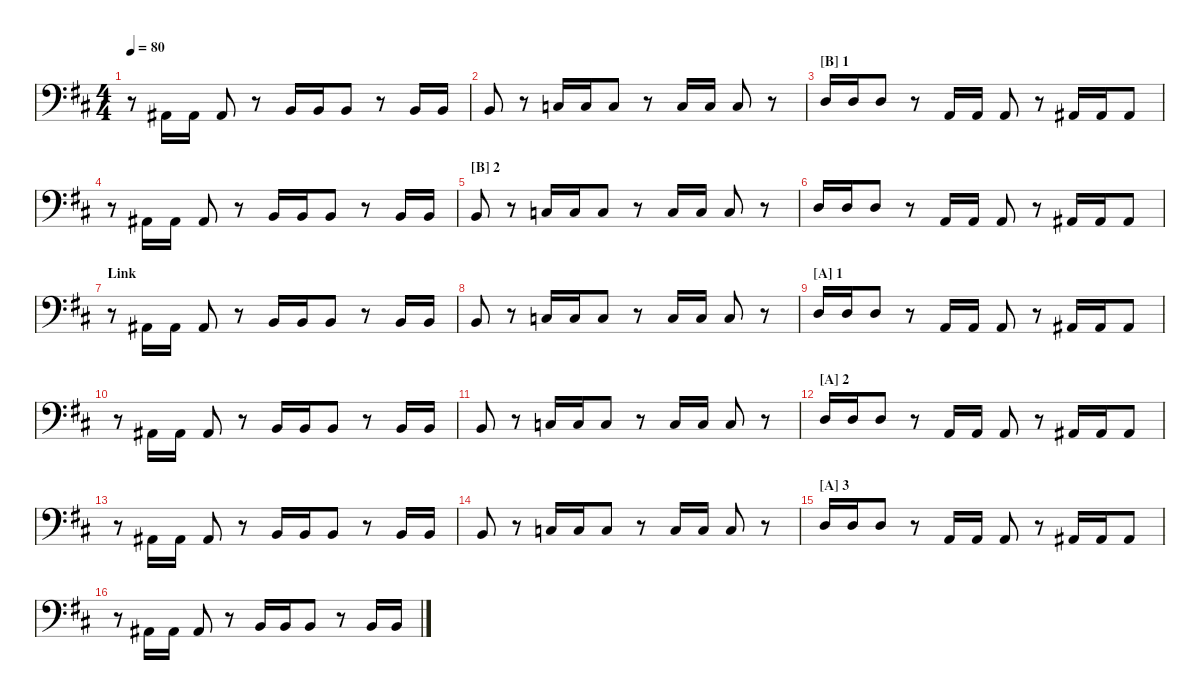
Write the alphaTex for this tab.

\hideDynamics
\bracketExtendMode nobrackets
\singleTrackTrackNamePolicy hidden
\multiTrackTrackNamePolicy hidden
\otherSystemsTrackNameOrientation horizontal
\track ("Strings 1" "S-Gt") {instrument stringensemble1}
\staff {score}
\tuning (E4 B3 G3 D3 A2 E2)
\ts (4 4)
\tempo 80
\clef f4
\ks d
r.8{dy f beam Down} 1.5{acc #}.16{beam Up} 1.5{acc #}.16{beam Up} 1.5{acc #}.8{beam Up} r.8{beam Up} 2.5{acc forcenatural}.16{beam Up} 2.5{acc forcenatural}.16{beam Up} 2.5{acc forcenatural}.8{beam Up} r.8{beam Up} 2.5{acc forcenatural}.16{beam Up} 2.5{acc forcenatural}.16{beam Up} |
2.5{acc forcenatural}.8{beam Up} r.8{beam Up} 3.5{acc forcenatural}.16{beam Up} 3.5{acc forcenatural}.16{beam Up} 3.5{acc forcenatural}.8{beam Up} r.8{beam Up} 3.5{acc forcenatural}.16{beam Up} 3.5{acc forcenatural}.16{beam Up} 3.5{acc forcenatural}.8{beam Up} r.8{beam Up} |
\section ("B" "1")
0.4{acc forcenatural}.16{beam Up} 0.4{acc forcenatural}.16{beam Up} 0.4{acc forcenatural}.8{beam Up} r.8{beam Up} 0.5{acc forcenatural}.16{dy pp beam Up} 0.5{acc forcenatural}.16{beam Up} 0.5{acc forcenatural}.8{beam Up} r.8{beam Up} 1.5{acc #}.16{beam Up} 1.5{acc #}.16{beam Up} 1.5{acc #}.8{beam Up} |
r.8{beam Down} 1.5{acc #}.16{beam Up} 1.5{acc #}.16{beam Up} 1.5{acc #}.8{beam Up} r.8{beam Up} 2.5{acc forcenatural}.16{beam Up} 2.5{acc forcenatural}.16{beam Up} 2.5{acc forcenatural}.8{beam Up} r.8{beam Up} 2.5{acc forcenatural}.16{beam Up} 2.5{acc forcenatural}.16{beam Up} |
\section ("B" "2")
2.5{acc forcenatural}.8{beam Up} r.8{beam Up} 3.5{acc forcenatural}.16{beam Up} 3.5{acc forcenatural}.16{beam Up} 3.5{acc forcenatural}.8{beam Up} r.8{beam Up} 3.5{acc forcenatural}.16{beam Up} 3.5{acc forcenatural}.16{beam Up} 3.5{acc forcenatural}.8{beam Up} r.8{beam Up} |
0.4{acc forcenatural}.16{dy f beam Up} 0.4{acc forcenatural}.16{beam Up} 0.4{acc forcenatural}.8{beam Up} r.8{beam Up} 0.5{acc forcenatural}.16{dy pp beam Up} 0.5{acc forcenatural}.16{beam Up} 0.5{acc forcenatural}.8{beam Up} r.8{beam Up} 1.5{acc #}.16{beam Up} 1.5{acc #}.16{beam Up} 1.5{acc #}.8{beam Up} |
\section ("" "Link")
r.8{beam Down} 1.5{acc #}.16{dy f beam Up} 1.5{acc #}.16{beam Up} 1.5{acc #}.8{beam Up} r.8{beam Up} 2.5{acc forcenatural}.16{beam Up} 2.5{acc forcenatural}.16{beam Up} 2.5{acc forcenatural}.8{beam Up} r.8{beam Up} 2.5{acc forcenatural}.16{beam Up} 2.5{acc forcenatural}.16{beam Up} |
2.5{acc forcenatural}.8{beam Up} r.8{beam Up} 3.5{acc forcenatural}.16{beam Up} 3.5{acc forcenatural}.16{beam Up} 3.5{acc forcenatural}.8{beam Up} r.8{beam Up} 3.5{acc forcenatural}.16{beam Up} 3.5{acc forcenatural}.16{beam Up} 3.5{acc forcenatural}.8{beam Up} r.8{beam Up} |
\section ("A" "1")
0.4{acc forcenatural}.16{beam Up} 0.4{acc forcenatural}.16{beam Up} 0.4{acc forcenatural}.8{beam Up} r.8{beam Up} 0.5{acc forcenatural}.16{beam Up} 0.5{acc forcenatural}.16{beam Up} 0.5{acc forcenatural}.8{beam Up} r.8{beam Up} 1.5{acc #}.16{beam Up} 1.5{acc #}.16{beam Up} 1.5{acc #}.8{beam Up} |
r.8{beam Down} 1.5{acc #}.16{beam Up} 1.5{acc #}.16{beam Up} 1.5{acc #}.8{beam Up} r.8{beam Up} 2.5{acc forcenatural}.16{beam Up} 2.5{acc forcenatural}.16{beam Up} 2.5{acc forcenatural}.8{beam Up} r.8{beam Up} 2.5{acc forcenatural}.16{beam Up} 2.5{acc forcenatural}.16{beam Up} |
2.5{acc forcenatural}.8{beam Up} r.8{beam Up} 3.5{acc forcenatural}.16{beam Up} 3.5{acc forcenatural}.16{beam Up} 3.5{acc forcenatural}.8{beam Up} r.8{beam Up} 3.5{acc forcenatural}.16{beam Up} 3.5{acc forcenatural}.16{beam Up} 3.5{acc forcenatural}.8{beam Up} r.8{beam Up} |
\section ("A" "2")
0.4{acc forcenatural}.16{beam Up} 0.4{acc forcenatural}.16{beam Up} 0.4{acc forcenatural}.8{beam Up} r.8{beam Up} 0.5{acc forcenatural}.16{beam Up} 0.5{acc forcenatural}.16{beam Up} 0.5{acc forcenatural}.8{beam Up} r.8{beam Up} 1.5{acc #}.16{beam Up} 1.5{acc #}.16{beam Up} 1.5{acc #}.8{beam Up} |
r.8{beam Down} 1.5{acc #}.16{beam Up} 1.5{acc #}.16{beam Up} 1.5{acc #}.8{beam Up} r.8{beam Up} 2.5{acc forcenatural}.16{beam Up} 2.5{acc forcenatural}.16{beam Up} 2.5{acc forcenatural}.8{beam Up} r.8{beam Up} 2.5{acc forcenatural}.16{beam Up} 2.5{acc forcenatural}.16{beam Up} |
2.5{acc forcenatural}.8{beam Up} r.8{beam Up} 3.5{acc forcenatural}.16{beam Up} 3.5{acc forcenatural}.16{beam Up} 3.5{acc forcenatural}.8{beam Up} r.8{beam Up} 3.5{acc forcenatural}.16{beam Up} 3.5{acc forcenatural}.16{beam Up} 3.5{acc forcenatural}.8{beam Up} r.8{beam Up} |
\section ("A" "3")
0.4{acc forcenatural}.16{beam Up} 0.4{acc forcenatural}.16{beam Up} 0.4{acc forcenatural}.8{beam Up} r.8{beam Up} 0.5{acc forcenatural}.16{beam Up} 0.5{acc forcenatural}.16{beam Up} 0.5{acc forcenatural}.8{beam Up} r.8{beam Up} 1.5{acc #}.16{beam Up} 1.5{acc #}.16{beam Up} 1.5{acc #}.8{beam Up} |
r.8{beam Down} 1.5{acc #}.16{beam Up} 1.5{acc #}.16{beam Up} 1.5{acc #}.8{beam Up} r.8{beam Up} 2.5{acc forcenatural}.16{beam Up} 2.5{acc forcenatural}.16{beam Up} 2.5{acc forcenatural}.8{beam Up} r.8{beam Up} 2.5{acc forcenatural}.16{beam Up} 2.5{acc forcenatural}.16{beam Up}
